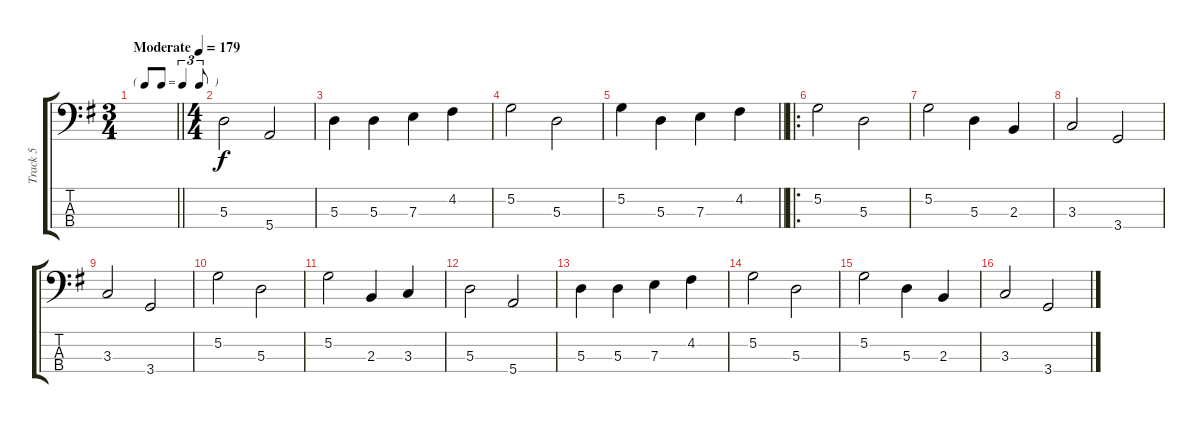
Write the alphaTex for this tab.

\track ("Track 5" "Track 5") {instrument electricbassfinger}
\staff {score tabs}
\tuning (G2 D2 A1 E1) {hide}
\ts (3 4)
\tf triplet8th
\tempo (179 "Moderate")
\clef f4
\barLineRight lightlight
\ks g
|
\ts (4 4)
5.3.2 5.4.2 |
5.3.4 5.3.4 7.3.4 4.2.4 |
5.2.2 5.3.2 |
\barLineRight lightlight
5.2.4 5.3.4 7.3.4 4.2.4 |
\ro
5.2.2 5.3.2 |
5.2.2 5.3.4 2.3.4 |
3.3.2 3.4.2 |
3.3.2 3.4.2 |
5.2.2 5.3.2 |
5.2.2 2.3.4 3.3.4 |
5.3.2 5.4.2 |
5.3.4 5.3.4 7.3.4 4.2.4 |
5.2.2 5.3.2 |
5.2.2 5.3.4 2.3.4 |
3.3.2 3.4.2
